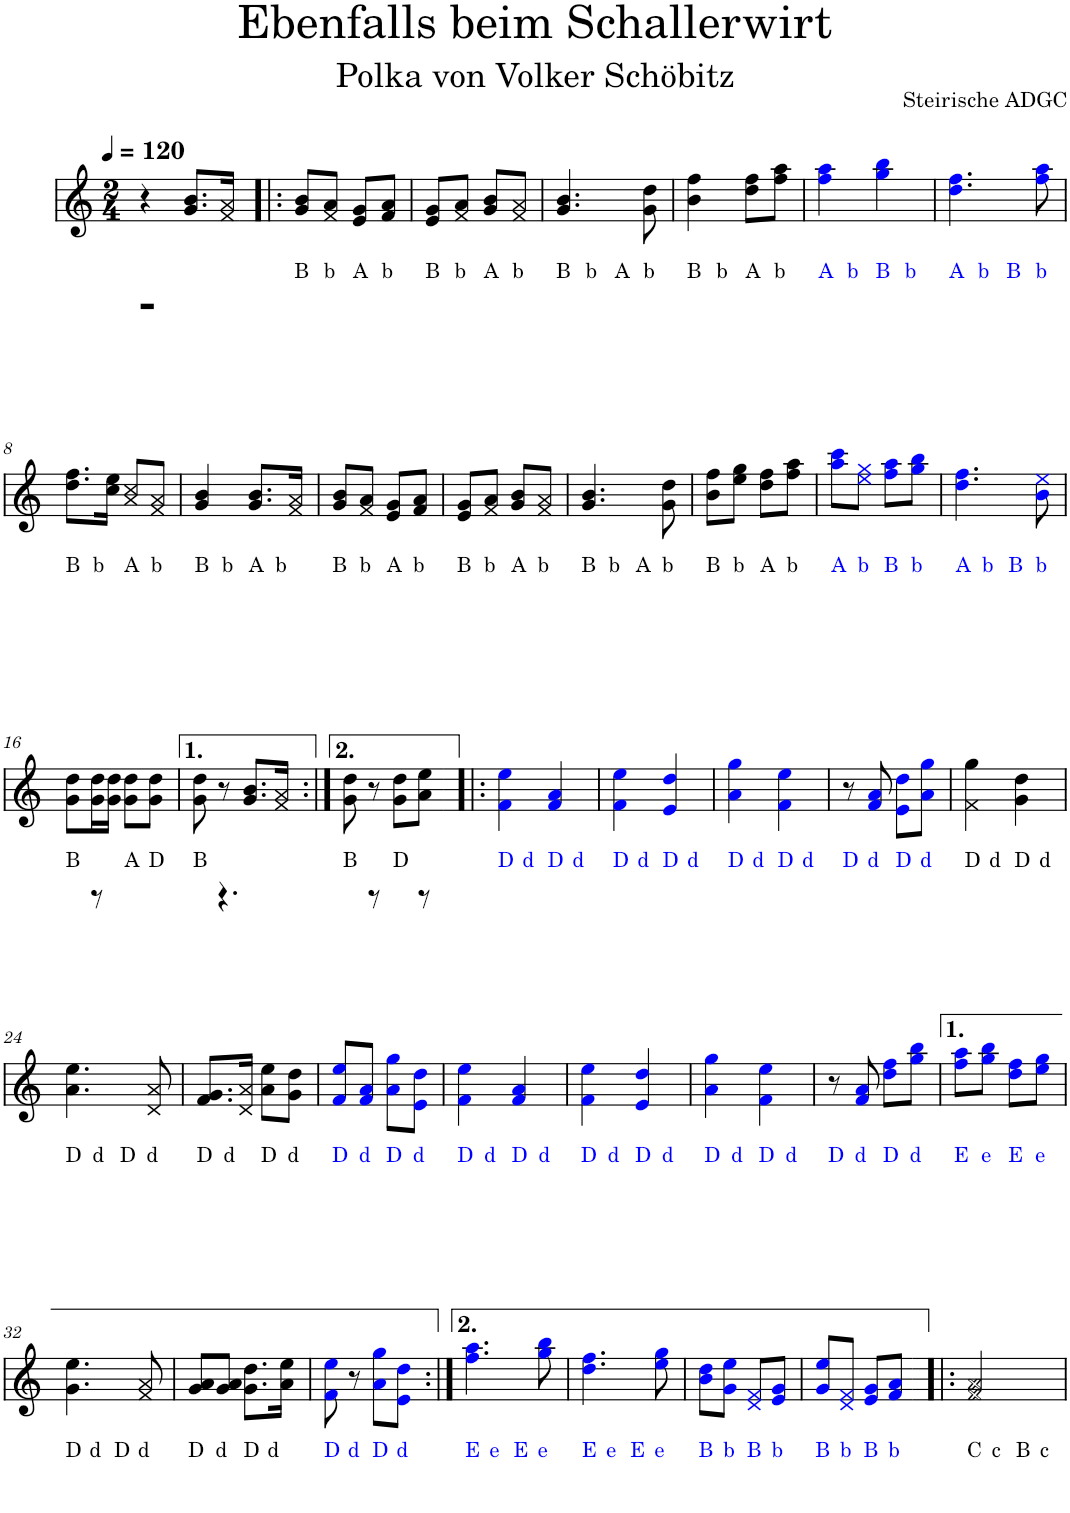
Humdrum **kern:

**kern	**kern	**kern
*part3	*part2	*part1
*staff3	*staff2	*staff1
*I"Akkordeon	*I"Akkordeon	*I"Akkordeon
*stria5	*stria5	*
*clefG2	*clefF4	*clefG2
*k[]	*k[]	*k[]
*M2/4	*M2/4	*M2/4
*MM120	*MM120	*MM120
=1	=1	=1
2r	2r	4r
.	.	8.g/ 8.b/L
.	.	16f/ 16a/Jk
=2!|:	=2!|:	=2!|:
!LO:TX:a:t=B	!	!
8ryy	8DD'/L	8g/ 8b/L
!LO:TX:a:t=b	!	!
8ryy	8D'/J	8f/ 8a/J
!LO:TX:a:t=A	!	!
8ryy	8AA'/L	8e/ 8g/L
!LO:TX:a:t=b	!	!
8ryy	8D'/J	8f/ 8a/J
=3	=3	=3
!LO:TX:a:t=B	!	!
8ryy	8DD'/L	8e/ 8g/L
!LO:TX:a:t=b	!	!
8ryy	8D'/J	8f/ 8a/J
!LO:TX:a:t=A	!	!
8ryy	8AA'/L	8g/ 8b/L
!LO:TX:a:t=b	!	!
8ryy	8D'/J	8f/ 8a/J
=4	=4	=4
!LO:TX:a:t=B	!	!
8ryy	8DD'/L	4.g/ 4.b/
!LO:TX:a:t=b	!	!
8ryy	8D'/J	.
!LO:TX:a:t=A	!	!
8ryy	8AA'/L	.
!LO:TX:a:t=b	!	!
8ryy	8D'/J	8g\ 8dd\
=5	=5	=5
!LO:TX:a:t=B	!	!
8ryy	8DD'/L	4b\ 4ff\
!LO:TX:a:t=b	!	!
8ryy	8D'/J	.
!LO:TX:a:t=A	!	!
8ryy	8AA'/L	8dd\ 8ff\L
!LO:TX:a:t=b	!	!
8ryy	8D'/J	8ff\ 8aa\J
=6	=6	=6
!LO:TX:a:color=#0000FF:t=A	!	!
8ryy	8EE'/L	4ffi\ 4aai\
!LO:TX:a:color=#0000FF:t=b	!	!
8ryy	8A'/J	.
!LO:TX:a:color=#0000FF:t=B	!	!
8ryy	8AA'\L	4ggi\ 4bbi\
!LO:TX:a:color=#0000FF:t=b	!	!
8ryy	8A'\J	.
=7	=7	=7
!LO:TX:a:color=#0000FF:t=A	!	!
8ryy	8EE'/L	4.ddi\ 4.ffi\
!LO:TX:a:color=#0000FF:t=b	!	!
8ryy	8A'/J	.
!LO:TX:a:color=#0000FF:t=B	!	!
8ryy	8AA'\L	.
!LO:TX:a:color=#0000FF:t=b	!	!
8ryy	8A'\J	8ffi\ 8aai\
!!LO:LB:g=z
=8	=8	=8
!LO:TX:a:t=B	!	!
8ryy	8DD'/L	8.dd\ 8.ff\L
!LO:TX:a:t=b	!	!
8ryy	8D'/J	.
.	.	16cc\ 16ee\Jk
!LO:TX:a:t=A	!	!
8ryy	8AA'/L	8a/ 8cc/L
!LO:TX:a:t=b	!	!
8ryy	8D'/J	8f/ 8a/J
=9	=9	=9
!LO:TX:a:t=B	!	!
8ryy	8DD'/L	4g/ 4b/
!LO:TX:a:t=b	!	!
8ryy	8D'/J	.
!LO:TX:a:t=A	!	!
8ryy	8AA'/L	8.g/ 8.b/L
!LO:TX:a:t=b	!	!
8ryy	8D'/J	.
.	.	16f/ 16a/Jk
=10	=10	=10
!LO:TX:a:t=B	!	!
8ryy	8DD'/L	8g/ 8b/L
!LO:TX:a:t=b	!	!
8ryy	8D'/J	8f/ 8a/J
!LO:TX:a:t=A	!	!
8ryy	8AA'/L	8e/ 8g/L
!LO:TX:a:t=b	!	!
8ryy	8D'/J	8f/ 8a/J
=11	=11	=11
!LO:TX:a:t=B	!	!
8ryy	8DD'/L	8e/ 8g/L
!LO:TX:a:t=b	!	!
8ryy	8D'/J	8f/ 8a/J
!LO:TX:a:t=A	!	!
8ryy	8AA'/L	8g/ 8b/L
!LO:TX:a:t=b	!	!
8ryy	8D'/J	8f/ 8a/J
=12	=12	=12
!LO:TX:a:t=B	!	!
8ryy	8DD'/L	4.g/ 4.b/
!LO:TX:a:t=b	!	!
8ryy	8D'/J	.
!LO:TX:a:t=A	!	!
8ryy	8AA'/L	.
!LO:TX:a:t=b	!	!
8ryy	8D'/J	8g\ 8dd\
=13	=13	=13
!LO:TX:a:t=B	!	!
8ryy	8DD'/L	8b\ 8ff\L
!LO:TX:a:t=b	!	!
8ryy	8D'/J	8ee\ 8gg\J
!LO:TX:a:t=A	!	!
8ryy	8AA'/L	8dd\ 8ff\L
!LO:TX:a:t=b	!	!
8ryy	8D'/J	8ff\ 8aa\J
=14	=14	=14
!LO:TX:a:color=#0000FF:t=A	!	!
8ryy	8EE'/L	8aai\ 8ccci\L
!LO:TX:a:color=#0000FF:t=b	!	!
8ryy	8A'/J	8eei\ 8ggi\J
!LO:TX:a:color=#0000FF:t=B	!	!
8ryy	8AA'\L	8ffi\ 8aai\L
!LO:TX:a:color=#0000FF:t=b	!	!
8ryy	8A'\J	8ggi\ 8bbi\J
=15	=15	=15
!LO:TX:a:color=#0000FF:t=A	!	!
8ryy	8EE'/L	4.ddi\ 4.ffi\
!LO:TX:a:color=#0000FF:t=b	!	!
8ryy	8A'/J	.
!LO:TX:a:color=#0000FF:t=B	!	!
8ryy	8AA'\L	.
!LO:TX:a:color=#0000FF:t=b	!	!
8ryy	8A'\J	8bi\ 8eei\
!!LO:LB:g=z
=16	=16	=16
!LO:TX:a:t=B	!	!
8ryy	8DD'	8g\ 8dd\L
8r	8r	16g\ 16dd\L
.	.	16g\ 16dd\JJ
!LO:TX:a:t=A	!	!
8ryy	8AA'/L	8g\ 8dd\L
!LO:TX:a:t=D	!	!
8ryy	8FF#'/J	8g\ 8dd\J
=17	=17	=17
!LO:TX:a:t=B	!	!
8ryy	8DD'	8g\ 8dd\
!	!LO:N:vis=4	!
4.r	4.r	8r
.	.	8.g/ 8.b/L
.	.	16f/ 16a/Jk
=18:|!	=18:|!	=18:|!
!LO:TX:a:t=B	!	!
8ryy	8DD'	8g\ 8dd\
8r	8r	8r
!LO:TX:a:t=D	!	!
8ryy	8FF#'	8g\ 8dd\L
8r	8r	8a\ 8ee\J
=19!|:	=19!|:	=19!|:
!LO:TX:a:color=#0000FF:t=D	!	!
8ryy	8GG'/L	4fi\ 4eei\
!LO:TX:a:color=#0000FF:t=d	!	!
8ryy	8G'/J	.
!LO:TX:a:color=#0000FF:t=D	!	!
8ryy	8GG'/L	4fi/ 4ai/
!LO:TX:a:color=#0000FF:t=d	!	!
8ryy	8G'/J	.
=20	=20	=20
!LO:TX:a:color=#0000FF:t=D	!	!
8ryy	8GG'/L	4fi\ 4eei\
!LO:TX:a:color=#0000FF:t=d	!	!
8ryy	8G'/J	.
!LO:TX:a:color=#0000FF:t=D	!	!
8ryy	8GG'/L	4ei/ 4ddi/
!LO:TX:a:color=#0000FF:t=d	!	!
8ryy	8G'/J	.
=21	=21	=21
!LO:TX:a:color=#0000FF:t=D	!	!
8ryy	8GG'/L	4ai\ 4ggi\
!LO:TX:a:color=#0000FF:t=d	!	!
8ryy	8G'/J	.
!LO:TX:a:color=#0000FF:t=D	!	!
8ryy	8GG'/L	4fi\ 4eei\
!LO:TX:a:color=#0000FF:t=d	!	!
8ryy	8G'/J	.
=22	=22	=22
!LO:TX:a:color=#0000FF:t=D	!	!
8ryy	8GG'/L	8r
!LO:TX:a:color=#0000FF:t=d	!	!
8ryy	8G'/J	8fi/ 8ai/
!LO:TX:a:color=#0000FF:t=D	!	!
8ryy	8GG'/L	8ei\ 8ddi\L
!LO:TX:a:color=#0000FF:t=d	!	!
8ryy	8G'/J	8ai\ 8ggi\J
=23	=23	=23
!LO:TX:a:t=D	!	!
8ryy	8FF#'/L	4f\ 4gg\
!LO:TX:a:t=d	!	!
8ryy	8F#'/J	.
!LO:TX:a:t=D	!	!
8ryy	8FF#'/L	4g\ 4dd\
!LO:TX:a:t=d	!	!
8ryy	8F#'/J	.
!!LO:LB:g=z
=24	=24	=24
!LO:TX:a:t=D	!	!
8ryy	8FF#'/L	4.a\ 4.ee\
!LO:TX:a:t=d	!	!
8ryy	8F#'/J	.
!LO:TX:a:t=D	!	!
8ryy	8FF#'/L	.
!LO:TX:a:t=d	!	!
8ryy	8F#'/J	8d/ 8a/
=25	=25	=25
!LO:TX:a:t=D	!	!
8ryy	8FF#'/L	8.f/ 8.g/L
!LO:TX:a:t=d	!	!
8ryy	8F#'/J	.
.	.	16d/ 16a/Jk
!LO:TX:a:t=D	!	!
8ryy	8FF#'/L	8a\ 8ee\L
!LO:TX:a:t=d	!	!
8ryy	8F#'/J	8g\ 8dd\J
=26	=26	=26
!LO:TX:a:color=#0000FF:t=D	!	!
8ryy	8GG'/L	8fi/ 8eei/L
!LO:TX:a:color=#0000FF:t=d	!	!
8ryy	8G'/J	8fi/ 8ai/J
!LO:TX:a:color=#0000FF:t=D	!	!
8ryy	8GG'/L	8ai\ 8ggi\L
!LO:TX:a:color=#0000FF:t=d	!	!
8ryy	8G'/J	8ei\ 8ddi\J
=27	=27	=27
!LO:TX:a:color=#0000FF:t=D	!	!
8ryy	8GG'/L	4fi\ 4eei\
!LO:TX:a:color=#0000FF:t=d	!	!
8ryy	8G'/J	.
!LO:TX:a:color=#0000FF:t=D	!	!
8ryy	8GG'/L	4fi/ 4ai/
!LO:TX:a:color=#0000FF:t=d	!	!
8ryy	8G'/J	.
=28	=28	=28
!LO:TX:a:color=#0000FF:t=D	!	!
8ryy	8GG'/L	4fi\ 4eei\
!LO:TX:a:color=#0000FF:t=d	!	!
8ryy	8G'/J	.
!LO:TX:a:color=#0000FF:t=D	!	!
8ryy	8GG'/L	4ei/ 4ddi/
!LO:TX:a:color=#0000FF:t=d	!	!
8ryy	8G'/J	.
=29	=29	=29
!LO:TX:a:color=#0000FF:t=D	!	!
8ryy	8GG'/L	4ai\ 4ggi\
!LO:TX:a:color=#0000FF:t=d	!	!
8ryy	8G'/J	.
!LO:TX:a:color=#0000FF:t=D	!	!
8ryy	8GG'/L	4fi\ 4eei\
!LO:TX:a:color=#0000FF:t=d	!	!
8ryy	8G'/J	.
=30	=30	=30
!LO:TX:a:color=#0000FF:t=D	!	!
8ryy	8GG'/L	8r
!LO:TX:a:color=#0000FF:t=d	!	!
8ryy	8G'/J	8fi/ 8ai/
!LO:TX:a:color=#0000FF:t=D	!	!
8ryy	8GG'/L	8ddi\ 8ffi\L
!LO:TX:a:color=#0000FF:t=d	!	!
8ryy	8G'/J	8ggi\ 8bbi\J
=31	=31	=31
!LO:TX:a:color=#0000FF:t=E	!	!
8ryy	8CC'/L	8ffi\ 8aai\L
!LO:TX:a:color=#0000FF:t=e	!	!
8ryy	8C'/J	8ggi\ 8bbi\J
!LO:TX:a:color=#0000FF:t=E	!	!
8ryy	8CC'/L	8ddi\ 8ffi\L
!LO:TX:a:color=#0000FF:t=e	!	!
8ryy	8C'/J	8eei\ 8ggi\J
!!LO:LB:g=z
=32	=32	=32
!LO:TX:a:t=D	!	!
8ryy	8FF#'/L	4.g\ 4.ee\
!LO:TX:a:t=d	!	!
8ryy	8F#'/J	.
!LO:TX:a:t=D	!	!
8ryy	8FF#'/L	.
!LO:TX:a:t=d	!	!
8ryy	8F#'/J	8f/ 8a/
=33	=33	=33
!LO:TX:a:t=D	!	!
8ryy	8FF#'/L	8g/ 8a/L
!LO:TX:a:t=d	!	!
8ryy	8F#'/J	8g/ 8a/J
!LO:TX:a:t=D	!	!
8ryy	8FF#'/L	8.g\ 8.dd\L
!LO:TX:a:t=d	!	!
8ryy	8F#'/J	.
.	.	16a\ 16ee\Jk
=34	=34	=34
!LO:TX:a:color=#0000FF:t=D	!	!
8ryy	8GG'/L	8fi\ 8eei\
!LO:TX:a:color=#0000FF:t=d	!	!
8ryy	8G'/J	8r
!LO:TX:a:color=#0000FF:t=D	!	!
8ryy	8GG'/L	8ai\ 8ggi\L
!LO:TX:a:color=#0000FF:t=d	!	!
8ryy	8G'/J	8ei\ 8ddi\J
=35:|!	=35:|!	=35:|!
!LO:TX:a:color=#0000FF:t=E	!	!
8ryy	8CC'/L	4.ffi\ 4.aai\
!LO:TX:a:color=#0000FF:t=e	!	!
8ryy	8C'/J	.
!LO:TX:a:color=#0000FF:t=E	!	!
8ryy	8CC'/L	.
!LO:TX:a:color=#0000FF:t=e	!	!
8ryy	8C'/J	8ggi\ 8bbi\
=36	=36	=36
!LO:TX:a:color=#0000FF:t=E	!	!
8ryy	8CC'/L	4.ddi\ 4.ffi\
!LO:TX:a:color=#0000FF:t=e	!	!
8ryy	8C'/J	.
!LO:TX:a:color=#0000FF:t=E	!	!
8ryy	8CC'/L	.
!LO:TX:a:color=#0000FF:t=e	!	!
8ryy	8C'/J	8eei\ 8ggi\
=37	=37	=37
!LO:TX:a:color=#0000FF:t=B	!	!
8ryy	8AA'\L	8bi\ 8ddi\L
!LO:TX:a:color=#0000FF:t=b	!	!
8ryy	8A'\J	8gi\ 8eei\J
!LO:TX:a:color=#0000FF:t=B	!	!
8ryy	8AA'\L	8di/ 8fi/L
!LO:TX:a:color=#0000FF:t=b	!	!
8ryy	8A'\J	8ei/ 8gi/J
=38	=38	=38
!LO:TX:a:color=#0000FF:t=B	!	!
8ryy	8AA'\L	8gi/ 8eei/L
!LO:TX:a:color=#0000FF:t=b	!	!
8ryy	8A'\J	8di/ 8fi/J
!LO:TX:a:color=#0000FF:t=B	!	!
8ryy	8AA'\L	8ei/ 8gi/L
!LO:TX:a:color=#0000FF:t=b	!	!
8ryy	8A'\J	8fi/ 8ai/J
=39!|:	=39!|:	=39!|:
!LO:TX:a:t=C	!	!
8ryy	8GG'/L	2f/ 2a/
!LO:TX:a:t=c	!	!
8ryy	8G'/J	.
!LO:TX:a:t=B	!	!
8ryy	8DD'/L	.
!LO:TX:a:t=c	!	!
8ryy	8G'/J	.
=	=	=
*-	*-	*-
